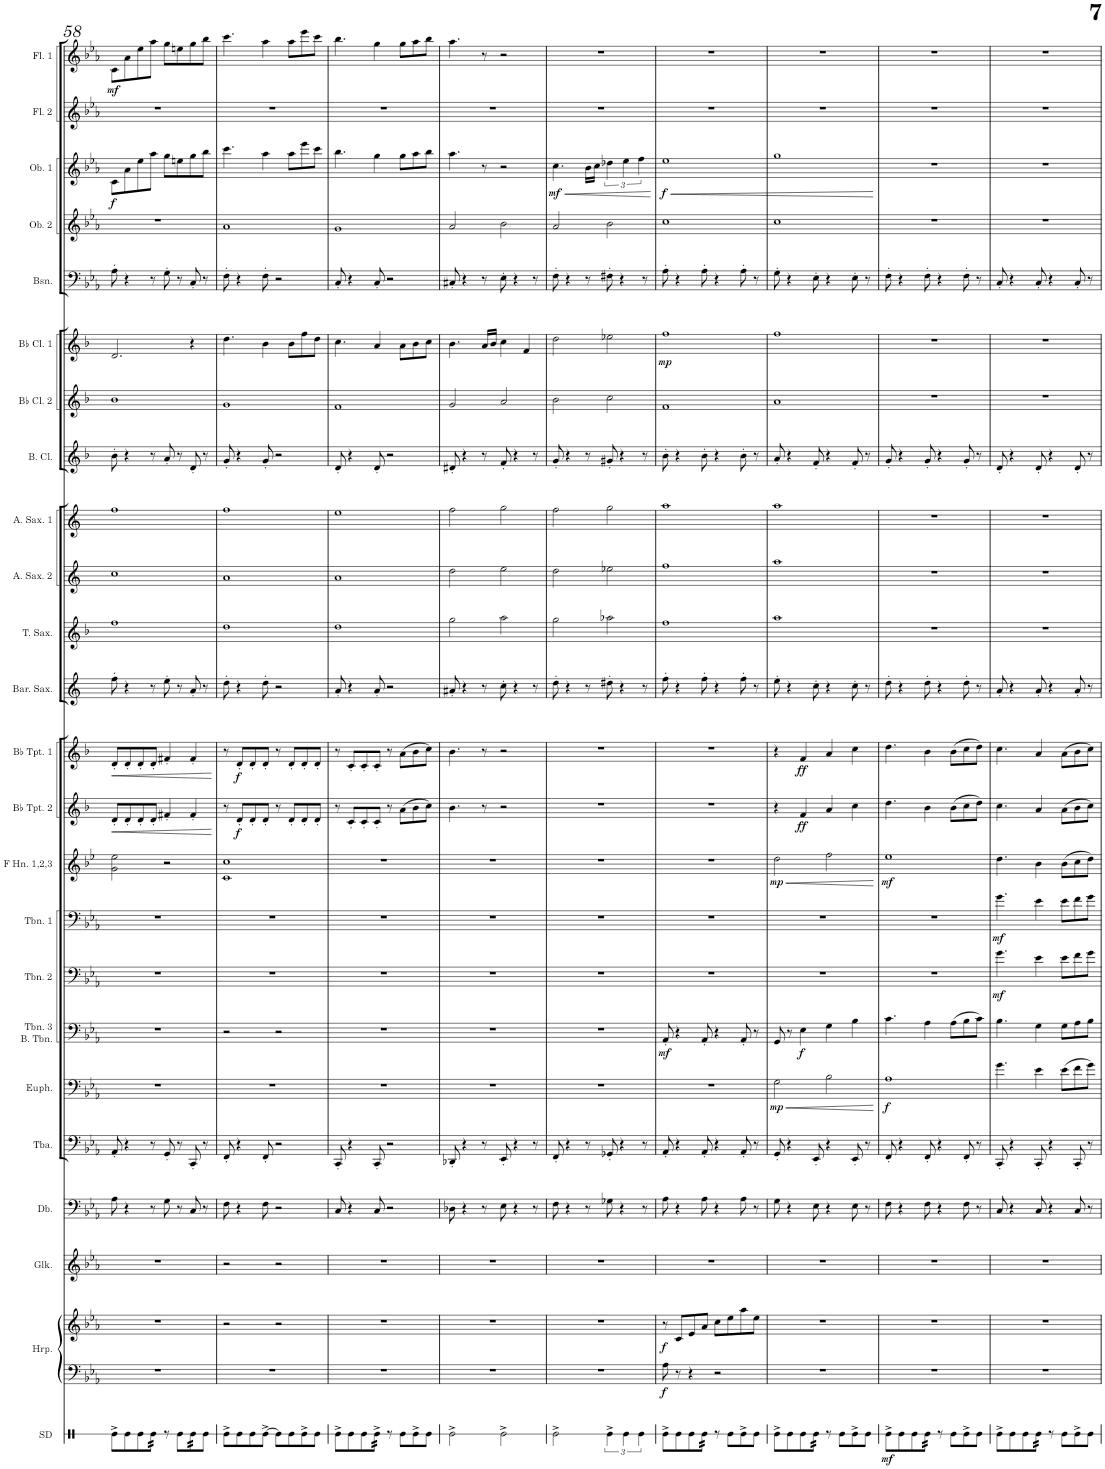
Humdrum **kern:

**kern	**dynam	**kern	**kern	**dynam	**kern	**kern	**kern	**kern	**dynam	**kern	**dynam	**kern	**dynam	**kern	**dynam	**kern	**dynam	**kern	**dynam	**kern	**dynam	**kern	**kern	**kern	**kern	**kern	**kern	**kern	**dynam	**kern	**kern	**kern	**dynam	**kern	**kern	**dynam
*part24	*part24	*part23	*part23	*part23	*part22	*part21	*part20	*part19	*part19	*part18	*part18	*part17	*part17	*part16	*part16	*part15	*part15	*part14	*part14	*part13	*part13	*part12	*part11	*part10	*part9	*part8	*part7	*part6	*part6	*part5	*part4	*part3	*part3	*part2	*part1	*part1
*staff25	*staff25	*staff24	*staff23	*staff23/24	*staff22	*staff21	*staff20	*staff19	*staff19	*staff18	*staff18	*staff17	*staff17	*staff16	*staff16	*staff15	*staff15	*staff14	*staff14	*staff13	*staff13	*staff12	*staff11	*staff10	*staff9	*staff8	*staff7	*staff6	*staff6	*staff5	*staff4	*staff3	*staff3	*staff2	*staff1	*staff1
*I"Snare Drum	*	*I"Harp	*	*	*I"Glockenspiel	*I"Double Bass	*I"Tuba	*I"Euphonium	*	*I"Trombone 3 &amp; Bass Trombone	*	*I"Trombone 2	*	*I"Trombone 1	*	*I"F Horn 1,2,3	*	*I"Bb Trumpet 2	*	*I"Bb Trumpet 1	*	*I"Baritone Saxophone	*I"Tenor Saxophone	*I"Alto Saxophone 2	*I"Alto Saxophone 1	*I"Bass Clarinet	*I"Bb Clarinet 2	*I"Bb Clarinet 1	*	*I"Bassoon	*I"Oboe 2	*I"Oboe 1	*	*I"Flute 2	*I"Flute 1	*
*I'SD	*	*I'Hrp.	*	*	*I'Glk.	*I'Db.	*I'Tba.	*I'Euph.	*	*I'Tbn. 3 B. Tbn.	*	*I'Tbn. 2	*	*I'Tbn. 1	*	*I'F Hn. 1,2,3	*	*I'Bb Tpt. 2	*	*I'Bb Tpt. 1	*	*I'Bar. Sax.	*I'T. Sax.	*I'A. Sax. 2	*I'A. Sax. 1	*I'B. Cl.	*I'Bb Cl. 2	*I'Bb Cl. 1	*	*I'Bsn.	*I'Ob. 2	*I'Ob. 1	*	*I'Fl. 2	*I'Fl. 1	*
!!LO:PB:g=z
*clefX	*	*clefF4	*clefG2	*	*clefG2	*clefF4	*clefF4	*clefF4	*	*clefF4	*	*clefF4	*	*clefF4	*	*clefG2	*	*clefG2	*	*clefG2	*	*clefG2	*clefG2	*clefG2	*clefG2	*clefG2	*clefG2	*clefG2	*	*clefF4	*clefG2	*clefG2	*	*clefG2	*clefG2	*
*	*	*	*	*	*Trd-14c-24	*Trd7c12	*	*	*	*	*	*	*	*	*	*Trd4c7	*	*Trd1c2	*	*Trd1c2	*	*Trd12c21	*Trd8c14	*Trd5c9	*Trd5c9	*Trd8c14	*Trd1c2	*Trd1c2	*	*	*	*	*	*	*	*
*k[]	*	*k[b-e-a-]	*k[b-e-a-]	*	*k[b-e-a-]	*k[b-e-a-]	*k[b-e-a-]	*k[b-e-a-]	*	*k[b-e-a-]	*	*k[b-e-a-]	*	*k[b-e-a-]	*	*k[b-e-]	*	*k[b-]	*	*k[b-]	*	*k[]	*k[b-]	*k[]	*k[]	*k[b-]	*k[b-]	*k[b-]	*	*k[b-e-a-]	*k[b-e-a-]	*k[b-e-a-]	*	*k[b-e-a-]	*k[b-e-a-]	*
*M4/4	*	*M4/4	*M4/4	*	*M4/4	*M4/4	*M4/4	*M4/4	*	*M4/4	*	*M4/4	*	*M4/4	*	*M4/4	*	*M4/4	*	*M4/4	*	*M4/4	*M4/4	*M4/4	*M4/4	*M4/4	*M4/4	*M4/4	*	*M4/4	*M4/4	*M4/4	*	*M4/4	*M4/4	*
=58	=58	=58	=58	=58	=58	=58	=58	=58	=58	=58	=58	=58	=58	=58	=58	=58	=58	=58	=58	=58	=58	=58	=58	=58	=58	=58	=58	=58	=58	=58	=58	=58	=58	=58	=58	=58
!	!	!	!	!	!	!	!	!	!	!	!	!	!	!	!	!	!	!	!LO:HP:b	!	!LO:HP:b	!	!	!	!	!	!	!	!	!	!	!	!LO:DY:b	!	!	!LO:DY:b
8Re^\L	.	1r	1r	.	1r	8A-\	8AA-'/	1r	.	1r	.	1r	.	1r	.	2g\ 2ee-\	.	8d'/L	<	8d'/L	<	8ff'\	1ff	1cc	1ff	8b-'\	1b-	2.d/	.	8A-'\	1r	8c\L	f	1r	8c\L	mf
8Re\	.	.	.	.	.	4r	4r	.	.	.	.	.	.	.	.	.	.	8d'/	.	8d'/	.	4r	.	.	.	4r	.	.	.	4r	.	8a-\	.	.	8a-\	.
8Re\	.	.	.	.	.	.	.	.	.	.	.	.	.	.	.	.	.	8d'/	.	8d'/	.	.	.	.	.	.	.	.	.	.	.	8ee-\	.	.	8ee-\	.
*tremolo	*	*	*	*	*	*	*	*	*	*	*	*	*	*	*	*	*	*	*	*	*	*	*	*	*	*	*	*	*	*	*	*	*	*	*	*
32Re\	.	.	.	.	.	8r	8r	.	.	.	.	.	.	.	.	.	.	8d'/J	.	8d'/J	.	8r	.	.	.	8r	.	.	.	8r	.	8aa-\J	.	.	8aa-\J	.
32Re\	.	.	.	.	.	.	.	.	.	.	.	.	.	.	.	.	.	.	.	.	.	.	.	.	.	.	.	.	.	.	.	.	.	.	.	.
32Re\	.	.	.	.	.	.	.	.	.	.	.	.	.	.	.	.	.	.	.	.	.	.	.	.	.	.	.	.	.	.	.	.	.	.	.	.
32Re\JJJ	.	.	.	.	.	.	.	.	.	.	.	.	.	.	.	.	.	.	.	.	.	.	.	.	.	.	.	.	.	.	.	.	.	.	.	.
*Xtremolo	*	*	*	*	*	*	*	*	*	*	*	*	*	*	*	*	*	*	*	*	*	*	*	*	*	*	*	*	*	*	*	*	*	*	*	*
8r	.	.	.	.	.	8G\	8GG'/	.	.	.	.	.	.	.	.	2r	.	4f#X'/	.	4f#X'/	.	8ee'\	.	.	.	8a'/	.	.	.	8G'\	.	8gg\L	.	.	8gg\L	.
8Re\L	.	.	.	.	.	8r	8r	.	.	.	.	.	.	.	.	.	.	.	.	.	.	8r	.	.	.	8r	.	.	.	8r	.	8een\	.	.	8een\	.
*tremolo	*	*	*	*	*	*	*	*	*	*	*	*	*	*	*	*	*	*	*	*	*	*	*	*	*	*	*	*	*	*	*	*	*	*	*	*
32Re\	.	.	.	.	.	8C/	8CC'/	.	.	.	.	.	.	.	.	.	.	4f#'/	.	4f#'/	.	8a'/	.	.	.	8d'/	.	4r	.	8C'/	.	8gg\	.	.	8gg\	.
32Re\	.	.	.	.	.	.	.	.	.	.	.	.	.	.	.	.	.	.	.	.	.	.	.	.	.	.	.	.	.	.	.	.	.	.	.	.
32Re\	.	.	.	.	.	.	.	.	.	.	.	.	.	.	.	.	.	.	.	.	.	.	.	.	.	.	.	.	.	.	.	.	.	.	.	.
32Re\	.	.	.	.	.	.	.	.	.	.	.	.	.	.	.	.	.	.	.	.	.	.	.	.	.	.	.	.	.	.	.	.	.	.	.	.
*Xtremolo	*	*	*	*	*	*	*	*	*	*	*	*	*	*	*	*	*	*	*	*	*	*	*	*	*	*	*	*	*	*	*	*	*	*	*	*
8Re\J	.	.	.	.	.	8r	8r	.	.	.	.	.	.	.	.	.	.	.	.	.	.	8r	.	.	.	8r	.	.	.	8r	.	8bb-\J	.	.	8bb-\J	.
.	.	.	.	.	.	.	.	.	.	.	.	.	.	.	.	.	.	.	[	.	[	.	.	.	.	.	.	.	.	.	.	.	.	.	.	.
=59	=59	=59	=59	=59	=59	=59	=59	=59	=59	=59	=59	=59	=59	=59	=59	=59	=59	=59	=59	=59	=59	=59	=59	=59	=59	=59	=59	=59	=59	=59	=59	=59	=59	=59	=59	=59
8Re^\L	.	1r	2r	.	2r	8F\	8FF'/	1r	.	2r	.	1r	.	1r	.	1c 1cc	.	8r	.	8r	.	8dd'\	1dd	1a	1ff	8g'/	1g	4.dd\	.	8F'\	1a-	4.ccc\	.	1r	4.ccc\	.
!	!	!	!	!	!	!	!	!	!	!	!	!	!	!	!	!	!	!	!LO:DY:b	!	!LO:DY:b	!	!	!	!	!	!	!	!	!	!	!	!	!	!	!
8Re\	.	.	.	.	.	4r	4r	.	.	.	.	.	.	.	.	.	.	8d'/L	f	8d'/L	f	4r	.	.	.	4r	.	.	.	4r	.	.	.	.	.	.
8Re\	.	.	.	.	.	.	.	.	.	.	.	.	.	.	.	.	.	8d'/	.	8d'/	.	.	.	.	.	.	.	.	.	.	.	.	.	.	.	.
[8Re^\J	.	.	.	.	.	8F\	8FF'/	.	.	.	.	.	.	.	.	.	.	8d'/J	.	8d'/J	.	8dd'\	.	.	.	8g'/	.	4b-\	.	8F'\	.	4aa-\	.	.	4aa-\	.
8Re\L]	.	.	2r	.	2r	2r	2r	.	.	2r	.	.	.	.	.	.	.	8r	.	8r	.	2r	.	.	.	2r	.	.	.	2r	.	.	.	.	.	.
8Re\	.	.	.	.	.	.	.	.	.	.	.	.	.	.	.	.	.	8d'/L	.	8d'/L	.	.	.	.	.	.	.	8b-\L	.	.	.	8aa-\L	.	.	8aa-\L	.
8Re^\	.	.	.	.	.	.	.	.	.	.	.	.	.	.	.	.	.	8d'/	.	8d'/	.	.	.	.	.	.	.	8ff\	.	.	.	8eee-\	.	.	8eee-\	.
8Re\J	.	.	.	.	.	.	.	.	.	.	.	.	.	.	.	.	.	8d'/J	.	8d'/J	.	.	.	.	.	.	.	8dd\J	.	.	.	8ccc\J	.	.	8ccc\J	.
=60	=60	=60	=60	=60	=60	=60	=60	=60	=60	=60	=60	=60	=60	=60	=60	=60	=60	=60	=60	=60	=60	=60	=60	=60	=60	=60	=60	=60	=60	=60	=60	=60	=60	=60	=60	=60
8Re^\L	.	1r	1r	.	1r	8C/	8CC'/	1r	.	1r	.	1r	.	1r	.	1r	.	8r	.	8r	.	8a'/	1dd	1a	1ee	8d'/	1f	4.cc\	.	8C'/	1g	4.bb-\	.	1r	4.bb-\	.
8Re\	.	.	.	.	.	4r	4r	.	.	.	.	.	.	.	.	.	.	8c'/L	.	8c'/L	.	4r	.	.	.	4r	.	.	.	4r	.	.	.	.	.	.
8Re\	.	.	.	.	.	.	.	.	.	.	.	.	.	.	.	.	.	8c'/	.	8c'/	.	.	.	.	.	.	.	.	.	.	.	.	.	.	.	.
*tremolo	*	*	*	*	*	*	*	*	*	*	*	*	*	*	*	*	*	*	*	*	*	*	*	*	*	*	*	*	*	*	*	*	*	*	*	*
32Re^\	.	.	.	.	.	8C/	8CC'/	.	.	.	.	.	.	.	.	.	.	8c'/J	.	8c'/J	.	8a'/	.	.	.	8d'/	.	4a/	.	8C'/	.	4gg\	.	.	4gg\	.
32Re^\	.	.	.	.	.	.	.	.	.	.	.	.	.	.	.	.	.	.	.	.	.	.	.	.	.	.	.	.	.	.	.	.	.	.	.	.
32Re^\	.	.	.	.	.	.	.	.	.	.	.	.	.	.	.	.	.	.	.	.	.	.	.	.	.	.	.	.	.	.	.	.	.	.	.	.
32Re^\JJJ	.	.	.	.	.	.	.	.	.	.	.	.	.	.	.	.	.	.	.	.	.	.	.	.	.	.	.	.	.	.	.	.	.	.	.	.
*Xtremolo	*	*	*	*	*	*	*	*	*	*	*	*	*	*	*	*	*	*	*	*	*	*	*	*	*	*	*	*	*	*	*	*	*	*	*	*
8r	.	.	.	.	.	2r	2r	.	.	.	.	.	.	.	.	.	.	8r	.	8r	.	2r	.	.	.	2r	.	.	.	2r	.	.	.	.	.	.
8Re\L	.	.	.	.	.	.	.	.	.	.	.	.	.	.	.	.	.	(8a\L	.	(8a\L	.	.	.	.	.	.	.	8a\L	.	.	.	8gg\L	.	.	8gg\L	.
8Re^\	.	.	.	.	.	.	.	.	.	.	.	.	.	.	.	.	.	8b-\	.	8b-\	.	.	.	.	.	.	.	8b-\	.	.	.	8aa-\	.	.	8aa-\	.
8Re\J	.	.	.	.	.	.	.	.	.	.	.	.	.	.	.	.	.	8cc\J)	.	8cc\J)	.	.	.	.	.	.	.	8cc\J	.	.	.	8bb-\J	.	.	8bb-\J	.
=61	=61	=61	=61	=61	=61	=61	=61	=61	=61	=61	=61	=61	=61	=61	=61	=61	=61	=61	=61	=61	=61	=61	=61	=61	=61	=61	=61	=61	=61	=61	=61	=61	=61	=61	=61	=61
2Re^\	.	1r	1r	.	1r	8D-X\	8DD-X'/	1r	.	1r	.	1r	.	1r	.	1r	.	4.b-\	.	4.b-\	.	8a#X'/	2gg\	2dd\	2ff\	8d#X'/	2g/	4.b-\	.	8C#X'/	2a-/	4.aa-\	.	1r	4.aa-\	.
.	.	.	.	.	.	4r	4r	.	.	.	.	.	.	.	.	.	.	.	.	.	.	4r	.	.	.	4r	.	.	.	4r	.	.	.	.	.	.
.	.	.	.	.	.	8r	8r	.	.	.	.	.	.	.	.	.	.	8r	.	8r	.	8r	.	.	.	8r	.	16a/LL	.	8r	.	8r	.	.	8r	.
.	.	.	.	.	.	.	.	.	.	.	.	.	.	.	.	.	.	.	.	.	.	.	.	.	.	.	.	16b-/JJ	.	.	.	.	.	.	.	.
2Re^\	.	.	.	.	.	8E-\	8EE-'/	.	.	.	.	.	.	.	.	.	.	2r	.	2r	.	8cc'\	2aa\	2ee\	2gg\	8f'/	2a/	4cc\	.	8E-'\	2b-\	2r	.	.	2r	.
.	.	.	.	.	.	4r	4r	.	.	.	.	.	.	.	.	.	.	.	.	.	.	4r	.	.	.	4r	.	.	.	4r	.	.	.	.	.	.
.	.	.	.	.	.	.	.	.	.	.	.	.	.	.	.	.	.	.	.	.	.	.	.	.	.	.	.	4f/	.	.	.	.	.	.	.	.
.	.	.	.	.	.	8r	8r	.	.	.	.	.	.	.	.	.	.	.	.	.	.	8r	.	.	.	8r	.	.	.	8r	.	.	.	.	.	.
=62	=62	=62	=62	=62	=62	=62	=62	=62	=62	=62	=62	=62	=62	=62	=62	=62	=62	=62	=62	=62	=62	=62	=62	=62	=62	=62	=62	=62	=62	=62	=62	=62	=62	=62	=62	=62
!	!	!	!	!	!	!	!	!	!	!	!	!	!	!	!	!	!	!	!	!	!	!	!	!	!	!	!	!	!	!	!	!	!LO:HP:b	!	!	!
!	!	!	!	!	!	!	!	!	!	!	!	!	!	!	!	!	!	!	!	!	!	!	!	!	!	!	!	!	!	!	!	!	!LO:DY:n=1:b	!	!	!
2Re^\	.	1r	1r	.	1r	8F\	8FF'/	1r	.	1r	.	1r	.	1r	.	1r	.	1r	.	1r	.	8dd'\	2gg\	2dd\	2ff\	8g'/	2b-\	2dd\	.	8F'\	2a-/	4.cc\	< mf	1r	1r	.
.	.	.	.	.	.	4r	4r	.	.	.	.	.	.	.	.	.	.	.	.	.	.	4r	.	.	.	4r	.	.	.	4r	.	.	.	.	.	.
.	.	.	.	.	.	8r	8r	.	.	.	.	.	.	.	.	.	.	.	.	.	.	8r	.	.	.	8r	.	.	.	8r	.	16b-\LL	.	.	.	.
.	.	.	.	.	.	.	.	.	.	.	.	.	.	.	.	.	.	.	.	.	.	.	.	.	.	.	.	.	.	.	.	16cc\JJ	.	.	.	.
6Re^\	.	.	.	.	.	8G-X\	8GG-X'/	.	.	.	.	.	.	.	.	.	.	.	.	.	.	8dd#X'\	2aa-X\	2ee-X\	2gg\	8g#X'/	2cc\	2ee-X\	.	8F#X'\	2b-\	6dd-X\	.	.	.	.
.	.	.	.	.	.	4r	4r	.	.	.	.	.	.	.	.	.	.	.	.	.	.	4r	.	.	.	4r	.	.	.	4r	.	.	.	.	.	.
6Re\	.	.	.	.	.	.	.	.	.	.	.	.	.	.	.	.	.	.	.	.	.	.	.	.	.	.	.	.	.	.	.	6ee-\	.	.	.	.
6Re\	.	.	.	.	.	.	.	.	.	.	.	.	.	.	.	.	.	.	.	.	.	.	.	.	.	.	.	.	.	.	.	6ff\	.	.	.	.
.	.	.	.	.	.	8r	8r	.	.	.	.	.	.	.	.	.	.	.	.	.	.	8r	.	.	.	8r	.	.	.	8r	.	.	.	.	.	.
.	.	.	.	.	.	.	.	.	.	.	.	.	.	.	.	.	.	.	.	.	.	.	.	.	.	.	.	.	.	.	.	.	[	.	.	.
=63	=63	=63	=63	=63	=63	=63	=63	=63	=63	=63	=63	=63	=63	=63	=63	=63	=63	=63	=63	=63	=63	=63	=63	=63	=63	=63	=63	=63	=63	=63	=63	=63	=63	=63	=63	=63
!	!	!	!	!LO:DY:b=2	!	!	!	!	!	!	!	!	!	!	!	!	!	!	!	!	!	!	!	!	!	!	!	!	!	!	!	!	!LO:HP:b	!	!	!
!	!	!	!	!LO:DY:n=1:b	!	!	!	!	!	!	!LO:DY:b	!	!	!	!	!	!	!	!	!	!	!	!	!	!	!	!	!	!LO:DY:b	!	!	!	!LO:DY:n=1:b	!	!	!
8Re^\L	.	8A-\	8r	f f	1r	8A-\	8AA-'/	1r	.	8AA-'/	mf	1r	.	1r	.	1r	.	1r	.	1r	.	8ff'\	1ff	1ff	1aa	8b-'\	1f	1ff	mp	8A-'\	1cc	1ee-	< f	1r	1r	.
8Re\	.	8r	8c/L	.	.	4r	4r	.	.	4r	.	.	.	.	.	.	.	.	.	.	.	4r	.	.	.	4r	.	.	.	4r	.	.	.	.	.	.
8Re\	.	4r	8e-/	.	.	.	.	.	.	.	.	.	.	.	.	.	.	.	.	.	.	.	.	.	.	.	.	.	.	.	.	.	.	.	.	.
*tremolo	*	*	*	*	*	*	*	*	*	*	*	*	*	*	*	*	*	*	*	*	*	*	*	*	*	*	*	*	*	*	*	*	*	*	*	*
32Re\	.	.	8a-/J	.	.	8A-\	8AA-'/	.	.	8AA-'/	.	.	.	.	.	.	.	.	.	.	.	8ff'\	.	.	.	8b-'\	.	.	.	8A-'\	.	.	.	.	.	.
32Re\	.	.	.	.	.	.	.	.	.	.	.	.	.	.	.	.	.	.	.	.	.	.	.	.	.	.	.	.	.	.	.	.	.	.	.	.
32Re\	.	.	.	.	.	.	.	.	.	.	.	.	.	.	.	.	.	.	.	.	.	.	.	.	.	.	.	.	.	.	.	.	.	.	.	.
32Re\JJJ	.	.	.	.	.	.	.	.	.	.	.	.	.	.	.	.	.	.	.	.	.	.	.	.	.	.	.	.	.	.	.	.	.	.	.	.
*Xtremolo	*	*	*	*	*	*	*	*	*	*	*	*	*	*	*	*	*	*	*	*	*	*	*	*	*	*	*	*	*	*	*	*	*	*	*	*
8r	.	2r	8cc\L	.	.	4r	4r	.	.	4r	.	.	.	.	.	.	.	.	.	.	.	4r	.	.	.	4r	.	.	.	4r	.	.	.	.	.	.
8Re\L	.	.	8ee-\	.	.	.	.	.	.	.	.	.	.	.	.	.	.	.	.	.	.	.	.	.	.	.	.	.	.	.	.	.	.	.	.	.
8Re^\	.	.	8aa-\	.	.	8A-\	8AA-'/	.	.	8AA-'/	.	.	.	.	.	.	.	.	.	.	.	8ff'\	.	.	.	8b-'\	.	.	.	8A-'\	.	.	.	.	.	.
8Re\J	.	.	8ee-\J	.	.	8r	8r	.	.	8r	.	.	.	.	.	.	.	.	.	.	.	8r	.	.	.	8r	.	.	.	8r	.	.	.	.	.	.
=64	=64	=64	=64	=64	=64	=64	=64	=64	=64	=64	=64	=64	=64	=64	=64	=64	=64	=64	=64	=64	=64	=64	=64	=64	=64	=64	=64	=64	=64	=64	=64	=64	=64	=64	=64	=64
!	!	!	!	!	!	!	!	!	!LO:HP:b	!	!	!	!	!	!	!	!LO:HP:b	!	!	!	!	!	!	!	!	!	!	!	!	!	!	!	!	!	!	!
!	!	!	!	!	!	!	!	!	!LO:DY:n=1:b	!	!	!	!	!	!	!	!LO:DY:n=1:b	!	!	!	!	!	!	!	!	!	!	!	!	!	!	!	!	!	!	!
8Re^\L	.	1r	1r	.	1r	8G\	8GG'/	2G\	< mp	8GG/	.	1r	.	1r	.	2dd\	< mp	4r	.	4r	.	8ee'\	1aa	1aa	1aa	8a'/	1a	1ff	.	8G'\	1cc	1gg	.	1r	1r	.
8Re\	.	.	.	.	.	4r	4r	.	.	8r	.	.	.	.	.	.	.	.	.	.	.	4r	.	.	.	4r	.	.	.	4r	.	.	.	.	.	.
!	!	!	!	!	!	!	!	!	!	!	!LO:DY:b	!	!	!	!	!	!	!	!LO:DY:b	!	!LO:DY:b	!	!	!	!	!	!	!	!	!	!	!	!	!	!	!
8Re\	.	.	.	.	.	.	.	.	.	4E-\	f	.	.	.	.	.	.	4f/	ff	4f/	ff	.	.	.	.	.	.	.	.	.	.	.	.	.	.	.
*tremolo	*	*	*	*	*	*	*	*	*	*	*	*	*	*	*	*	*	*	*	*	*	*	*	*	*	*	*	*	*	*	*	*	*	*	*	*
32Re\	.	.	.	.	.	8E-\	8EE-'/	.	.	.	.	.	.	.	.	.	.	.	.	.	.	8cc'\	.	.	.	8f'/	.	.	.	8E-'\	.	.	.	.	.	.
32Re\	.	.	.	.	.	.	.	.	.	.	.	.	.	.	.	.	.	.	.	.	.	.	.	.	.	.	.	.	.	.	.	.	.	.	.	.
32Re\	.	.	.	.	.	.	.	.	.	.	.	.	.	.	.	.	.	.	.	.	.	.	.	.	.	.	.	.	.	.	.	.	.	.	.	.
32Re\JJJ	.	.	.	.	.	.	.	.	.	.	.	.	.	.	.	.	.	.	.	.	.	.	.	.	.	.	.	.	.	.	.	.	.	.	.	.
*Xtremolo	*	*	*	*	*	*	*	*	*	*	*	*	*	*	*	*	*	*	*	*	*	*	*	*	*	*	*	*	*	*	*	*	*	*	*	*
8r	.	.	.	.	.	4r	4r	2B-\	.	4G\	.	.	.	.	.	2ff\	.	4a/	.	4a/	.	4r	.	.	.	4r	.	.	.	4r	.	.	.	.	.	.
8Re\L	.	.	.	.	.	.	.	.	.	.	.	.	.	.	.	.	.	.	.	.	.	.	.	.	.	.	.	.	.	.	.	.	.	.	.	.
8Re^\	.	.	.	.	.	8E-\	8EE-'/	.	.	4B-\	.	.	.	.	.	.	.	4cc\	.	4cc\	.	8cc'\	.	.	.	8f'/	.	.	.	8E-'\	.	.	.	.	.	.
8Re\J	.	.	.	.	.	8r	8r	.	.	.	.	.	.	.	.	.	.	.	.	.	.	8r	.	.	.	8r	.	.	.	8r	.	.	.	.	.	.
.	.	.	.	.	.	.	.	.	[	.	.	.	.	.	.	.	[	.	.	.	.	.	.	.	.	.	.	.	.	.	.	.	[	.	.	.
=65	=65	=65	=65	=65	=65	=65	=65	=65	=65	=65	=65	=65	=65	=65	=65	=65	=65	=65	=65	=65	=65	=65	=65	=65	=65	=65	=65	=65	=65	=65	=65	=65	=65	=65	=65	=65
!	!LO:DY:b	!	!	!	!	!	!	!	!LO:DY:b	!	!	!	!	!	!	!	!LO:DY:b	!	!	!	!	!	!	!	!	!	!	!	!	!	!	!	!	!	!	!
8Re^\L	mf	1r	1r	.	1r	8F\	8FF'/	1A-	f	4.c\	.	1r	.	1r	.	1ee-	mf	4.dd\	.	4.dd\	.	8dd'\	1r	1r	1r	8g'/	1r	1r	.	8F'\	1r	1r	.	1r	1r	.
8Re\	.	.	.	.	.	4r	4r	.	.	.	.	.	.	.	.	.	.	.	.	.	.	4r	.	.	.	4r	.	.	.	4r	.	.	.	.	.	.
8Re\	.	.	.	.	.	.	.	.	.	.	.	.	.	.	.	.	.	.	.	.	.	.	.	.	.	.	.	.	.	.	.	.	.	.	.	.
*tremolo	*	*	*	*	*	*	*	*	*	*	*	*	*	*	*	*	*	*	*	*	*	*	*	*	*	*	*	*	*	*	*	*	*	*	*	*
32Re\	.	.	.	.	.	8F\	8FF'/	.	.	4A-\	.	.	.	.	.	.	.	4b-\	.	4b-\	.	8dd'\	.	.	.	8g'/	.	.	.	8F'\	.	.	.	.	.	.
32Re\	.	.	.	.	.	.	.	.	.	.	.	.	.	.	.	.	.	.	.	.	.	.	.	.	.	.	.	.	.	.	.	.	.	.	.	.
32Re\	.	.	.	.	.	.	.	.	.	.	.	.	.	.	.	.	.	.	.	.	.	.	.	.	.	.	.	.	.	.	.	.	.	.	.	.
32Re\JJJ	.	.	.	.	.	.	.	.	.	.	.	.	.	.	.	.	.	.	.	.	.	.	.	.	.	.	.	.	.	.	.	.	.	.	.	.
*Xtremolo	*	*	*	*	*	*	*	*	*	*	*	*	*	*	*	*	*	*	*	*	*	*	*	*	*	*	*	*	*	*	*	*	*	*	*	*
8r	.	.	.	.	.	4r	4r	.	.	.	.	.	.	.	.	.	.	.	.	.	.	4r	.	.	.	4r	.	.	.	4r	.	.	.	.	.	.
8Re\L	.	.	.	.	.	.	.	.	.	(8A-\L	.	.	.	.	.	.	.	(8b-\L	.	(8b-\L	.	.	.	.	.	.	.	.	.	.	.	.	.	.	.	.
8Re^\	.	.	.	.	.	8F\	8FF'/	.	.	8B-\	.	.	.	.	.	.	.	8cc\	.	8cc\	.	8dd'\	.	.	.	8g'/	.	.	.	8F'\	.	.	.	.	.	.
8Re\J	.	.	.	.	.	8r	8r	.	.	8c\J)	.	.	.	.	.	.	.	8dd\J)	.	8dd\J)	.	8r	.	.	.	8r	.	.	.	8r	.	.	.	.	.	.
=66	=66	=66	=66	=66	=66	=66	=66	=66	=66	=66	=66	=66	=66	=66	=66	=66	=66	=66	=66	=66	=66	=66	=66	=66	=66	=66	=66	=66	=66	=66	=66	=66	=66	=66	=66	=66
!	!	!	!	!	!	!	!	!	!	!	!	!	!LO:DY:b	!	!LO:DY:b	!	!	!	!	!	!	!	!	!	!	!	!	!	!	!	!	!	!	!	!	!
8Re^\L	.	1r	1r	.	1r	8C/	8CC'/	4.g\	.	4.B-\	.	4.g\	mf	4.g\	mf	4.dd\	.	4.cc\	.	4.cc\	.	8a'/	1r	1r	1r	8d'/	1r	1r	.	8C'/	1r	1r	.	1r	1r	.
8Re\	.	.	.	.	.	4r	4r	.	.	.	.	.	.	.	.	.	.	.	.	.	.	4r	.	.	.	4r	.	.	.	4r	.	.	.	.	.	.
8Re\	.	.	.	.	.	.	.	.	.	.	.	.	.	.	.	.	.	.	.	.	.	.	.	.	.	.	.	.	.	.	.	.	.	.	.	.
*tremolo	*	*	*	*	*	*	*	*	*	*	*	*	*	*	*	*	*	*	*	*	*	*	*	*	*	*	*	*	*	*	*	*	*	*	*	*
32Re\	.	.	.	.	.	8C/	8CC'/	4e-\	.	4G\	.	4e-\	.	4e-\	.	4b-\	.	4a/	.	4a/	.	8a'/	.	.	.	8d'/	.	.	.	8C'/	.	.	.	.	.	.
32Re\	.	.	.	.	.	.	.	.	.	.	.	.	.	.	.	.	.	.	.	.	.	.	.	.	.	.	.	.	.	.	.	.	.	.	.	.
32Re\	.	.	.	.	.	.	.	.	.	.	.	.	.	.	.	.	.	.	.	.	.	.	.	.	.	.	.	.	.	.	.	.	.	.	.	.
32Re\JJJ	.	.	.	.	.	.	.	.	.	.	.	.	.	.	.	.	.	.	.	.	.	.	.	.	.	.	.	.	.	.	.	.	.	.	.	.
*Xtremolo	*	*	*	*	*	*	*	*	*	*	*	*	*	*	*	*	*	*	*	*	*	*	*	*	*	*	*	*	*	*	*	*	*	*	*	*
8r	.	.	.	.	.	4r	4r	.	.	.	.	.	.	.	.	.	.	.	.	.	.	4r	.	.	.	4r	.	.	.	4r	.	.	.	.	.	.
8Re\L	.	.	.	.	.	.	.	(8e-\L	.	8G\L	.	8e-\L	.	8e-\L	.	(8b-\L	.	(8a\L	.	(8a\L	.	.	.	.	.	.	.	.	.	.	.	.	.	.	.	.
8Re^\	.	.	.	.	.	8C/	8CC'/	8f\	.	8A-\	.	8f\	.	8f\	.	8cc\	.	8b-\	.	8b-\	.	8a'/	.	.	.	8d'/	.	.	.	8C'/	.	.	.	.	.	.
8Re\J	.	.	.	.	.	8r	8r	8g\J)	.	8B-\J	.	8g\J	.	8g\J	.	8dd\J)	.	8cc\J)	.	8cc\J)	.	8r	.	.	.	8r	.	.	.	8r	.	.	.	.	.	.
=	=	=	=	=	=	=	=	=	=	=	=	=	=	=	=	=	=	=	=	=	=	=	=	=	=	=	=	=	=	=	=	=	=	=	=	=
*-	*-	*-	*-	*-	*-	*-	*-	*-	*-	*-	*-	*-	*-	*-	*-	*-	*-	*-	*-	*-	*-	*-	*-	*-	*-	*-	*-	*-	*-	*-	*-	*-	*-	*-	*-	*-
